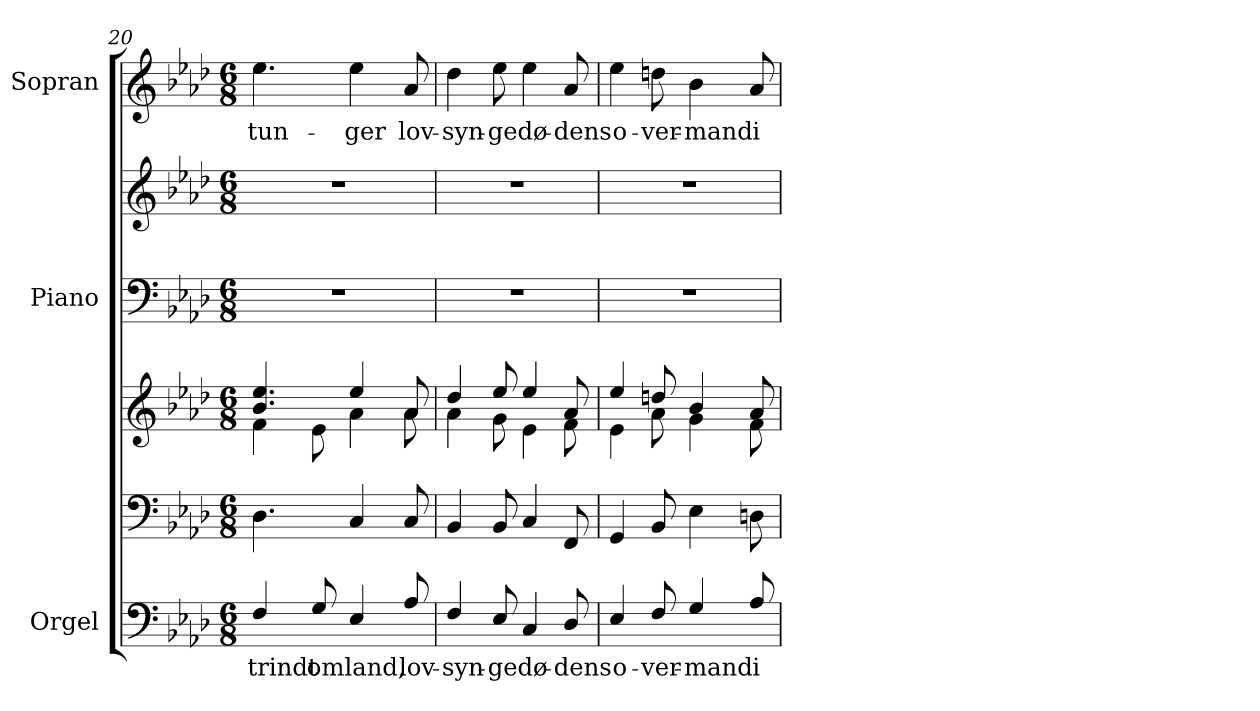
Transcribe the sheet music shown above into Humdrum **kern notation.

**kern	**text	**kern	**kern	**kern	**kern	**kern	**text
*part3	*part3	*part3	*part3	*part2	*part2	*part1	*part1
*staff6	*staff6	*staff5	*staff4	*staff3	*staff2	*staff1	*staff1
*I"Orgel	*	*	*	*I"Piano	*	*I"Sopran	*
*	*	*	*	*I'Pno	*	*I'S.	*
*clefF4	*	*clefF4	*clefG2	*clefF4	*clefG2	*clefG2	*
*k[b-e-a-d-]	*	*k[b-e-a-d-]	*k[b-e-a-d-]	*k[b-e-a-d-]	*k[b-e-a-d-]	*k[b-e-a-d-]	*
*M6/8	*	*M6/8	*M6/8	*M6/8	*M6/8	*M6/8	*
=20	=20	=20	=20	=20	=20	=20	=20
!	!LO:LY:b	!	!	!	!	!	!LO:LY:b
*	*	*	*^	*	*	*	*
4F/	trindt	4.D-\	4.b-/ 4.ee-/	4f\	2.r	2.r	4.ee-\	tun-
!	!LO:LY:b	!	!	!	!	!	!	!
8G/	om	.	.	8e-\	.	.	.	.
!	!LO:LY:b	!	!	!	!	!	!	!LO:LY:b
4E-/	land,	4C/	4ee-/	4a-\	.	.	4ee-\	-ger
!	!LO:LY:b	!	!	!	!	!	!	!LO:LY:b
8A-/	lov-	8C/	8a-/	8a-\	.	.	8a-/	lov-
=21	=21	=21	=21	=21	=21	=21	=21	=21
!	!LO:LY:b	!	!	!	!	!	!	!LO:LY:b
4F/	-syn-	4BB-/	4dd-/	4a-\	2.r	2.r	4dd-\	-syn-
!	!LO:LY:b	!	!	!	!	!	!	!LO:LY:b
8E-/	-ge	8BB-/	8ee-/	8g\	.	.	8ee-\	-ge
!	!LO:LY:b	!	!	!	!	!	!	!LO:LY:b
4C/	dø-	4C/	4ee-/	4e-\	.	.	4ee-\	dø-
!	!LO:LY:b	!	!	!	!	!	!	!LO:LY:b
8D-/	-dens	8FF/	8a-/	8f\	.	.	8a-/	-dens
!!LO:LB:g=z
=22	=22	=22	=22	=22	=22	=22	=22	=22
!	!LO:LY:b	!	!	!	!	!	!	!LO:LY:b
4E-/	o-	4GG/	4ee-/	4e-\	2.r	2.r	4ee-\	o-
!	!LO:LY:b	!	!	!	!	!	!	!LO:LY:b
8F/	-ver-	8BB-/	8ddn/	8a-\	.	.	8ddn\	-ver-
!	!LO:LY:b	!	!	!	!	!	!	!LO:LY:b
4G/	-mand	4E-\	4b-/	4g\	.	.	4b-\	-mand
!	!LO:LY:b	!	!	!	!	!	!	!LO:LY:b
8A-/	i	8Dn\	8a-/	8f\	.	.	8a-/	i
*	*	*	*v	*v	*	*	*	*
=	=	=	=	=	=	=	=
*-	*-	*-	*-	*-	*-	*-	*-
